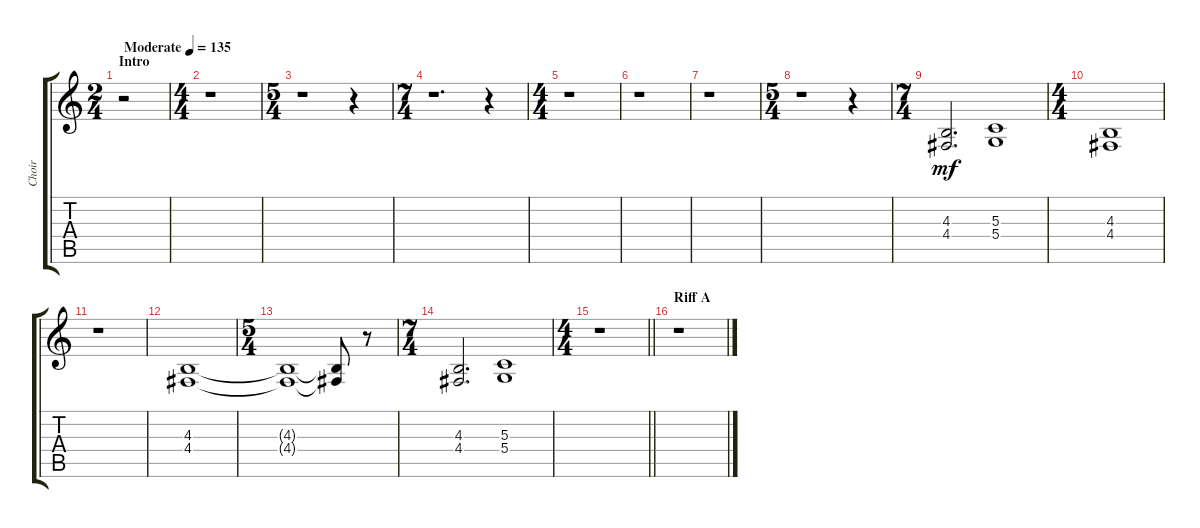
\track ("Choir" "Choir") {instrument choiraahs}
\staff {score tabs}
\tuning (E4 B3 G3 D3 A2 E2) {hide}
\ts (2 4)
\section ("" "Intro")
\tempo (135 "Moderate")
\clef g2
\ks c
r.2{dy mf instrument choiraahs} |
\ts (4 4)
r.1 |
\ts (5 4)
r.1 r.4 |
\ts (7 4)
r.1{d} r.4 |
\ts (4 4)
r.1 |
r.1 |
r.1 |
\ts (5 4)
r.1 r.4 |
\ts (7 4)
(4.3 4.4).2{d} (5.3 5.4).1 |
\ts (4 4)
(4.3 4.4).1 |
r.1 |
(4.3 4.4).1 |
\ts (5 4)
(4.3{t} 4.4{t}).1 (4.3{t} 4.4{t}).8 r.8 |
\ts (7 4)
(4.3 4.4).2{d} (5.3 5.4).1 |
\ts (4 4)
\barLineRight lightlight
r.1 |
\section ("" "Riff A")
r.1
